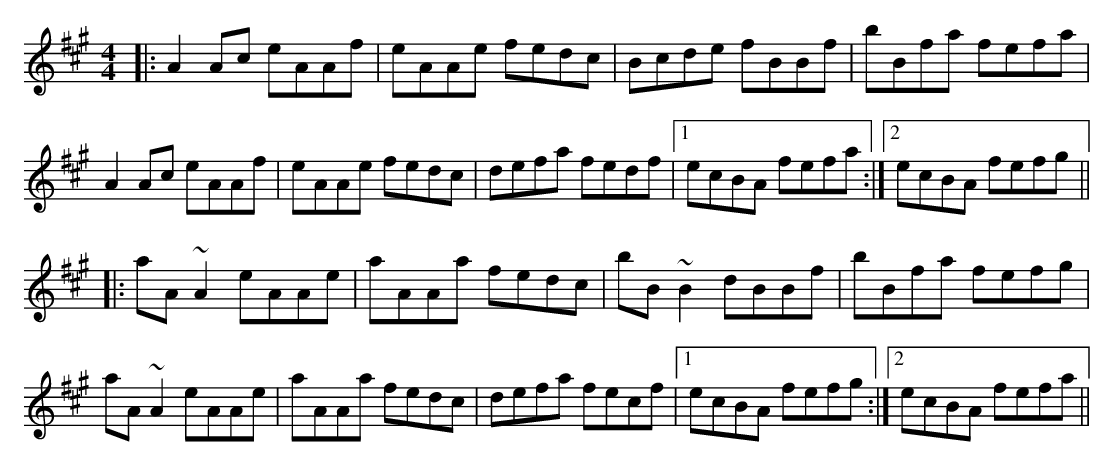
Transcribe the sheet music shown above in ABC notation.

X:1
M:4/4
K:A
|:A2 Ac eAAf|eAAe fedc|Bcde fBBf|bBfa fefa|
A2 Ac eAAf|eAAe fedc|defa fedf|1 ecBA fefa:|2 ecBA fefg||
|:aA ~A2 eAAe|aAAa fedc|bB ~B2 dBBf|bBfa fefg|
aA ~A2 eAAe|aAAa fedc|defa fecf|1 ecBA fefg:|2 ecBA fefa||
